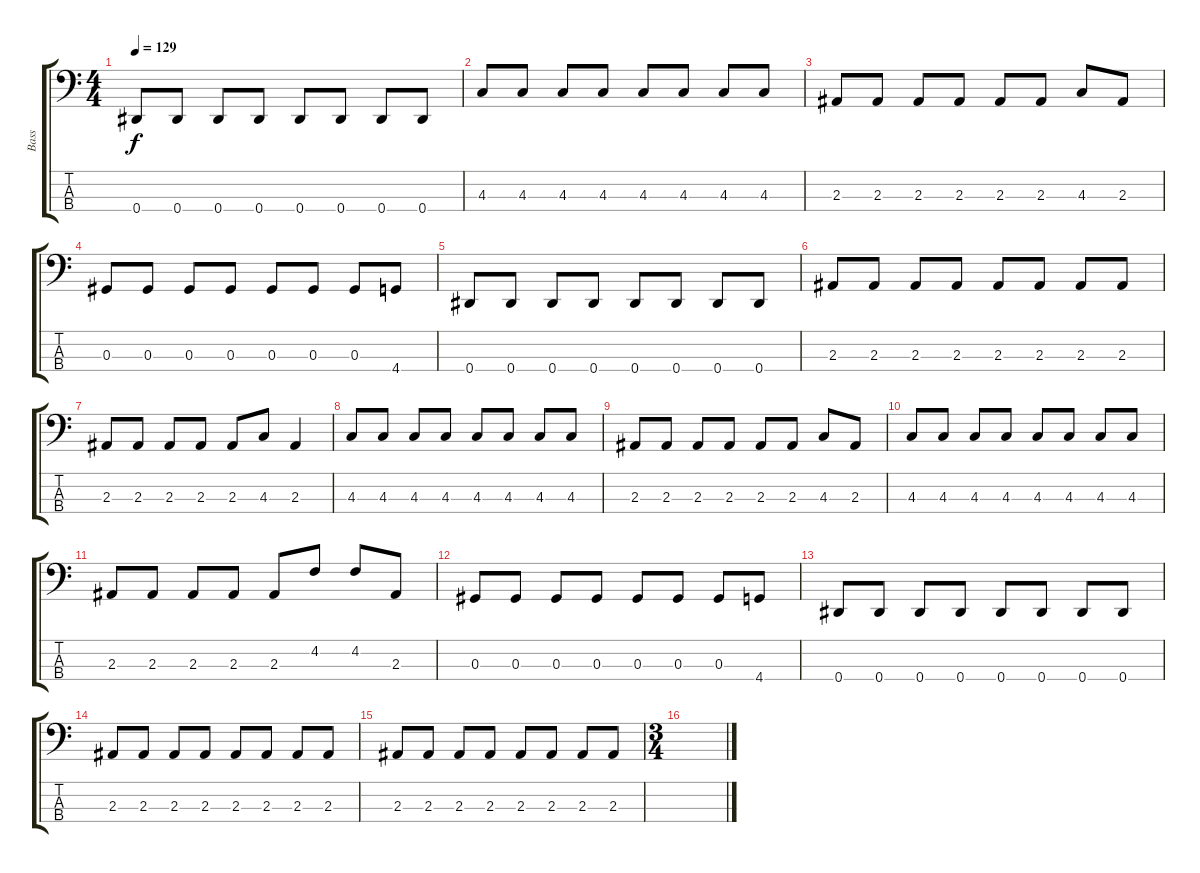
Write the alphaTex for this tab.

\track ("Bass" "Bass") {instrument electricbassfinger}
\staff {score tabs}
\tuning (Gb2 Db2 Ab1 Eb1) {hide}
\ts (4 4)
\tempo 129
\clef f4
\ks c
0.4.8{dy f} 0.4.8 0.4.8 0.4.8 0.4.8 0.4.8 0.4.8 0.4.8 |
4.3.8 4.3.8 4.3.8 4.3.8 4.3.8 4.3.8 4.3.8 4.3.8 |
2.3.8 2.3.8 2.3.8 2.3.8 2.3.8 2.3.8 4.3.8 2.3.8 |
0.3.8 0.3.8 0.3.8 0.3.8 0.3.8 0.3.8 0.3.8 4.4.8 |
0.4.8 0.4.8 0.4.8 0.4.8 0.4.8 0.4.8 0.4.8 0.4.8 |
2.3.8 2.3.8 2.3.8 2.3.8 2.3.8 2.3.8 2.3.8 2.3.8 |
2.3.8 2.3.8 2.3.8 2.3.8 2.3.8 4.3.8 2.3.4 |
4.3.8 4.3.8 4.3.8 4.3.8 4.3.8 4.3.8 4.3.8 4.3.8 |
2.3.8 2.3.8 2.3.8 2.3.8 2.3.8 2.3.8 4.3.8 2.3.8 |
4.3.8 4.3.8 4.3.8 4.3.8 4.3.8 4.3.8 4.3.8 4.3.8 |
2.3.8 2.3.8 2.3.8 2.3.8 2.3.8 4.2.8 4.2.8 2.3.8 |
0.3.8 0.3.8 0.3.8 0.3.8 0.3.8 0.3.8 0.3.8 4.4.8 |
0.4.8 0.4.8 0.4.8 0.4.8 0.4.8 0.4.8 0.4.8 0.4.8 |
2.3.8 2.3.8 2.3.8 2.3.8 2.3.8 2.3.8 2.3.8 2.3.8 |
2.3.8 2.3.8 2.3.8 2.3.8 2.3.8 2.3.8 2.3.8 2.3.8 |
\ts (3 4)
